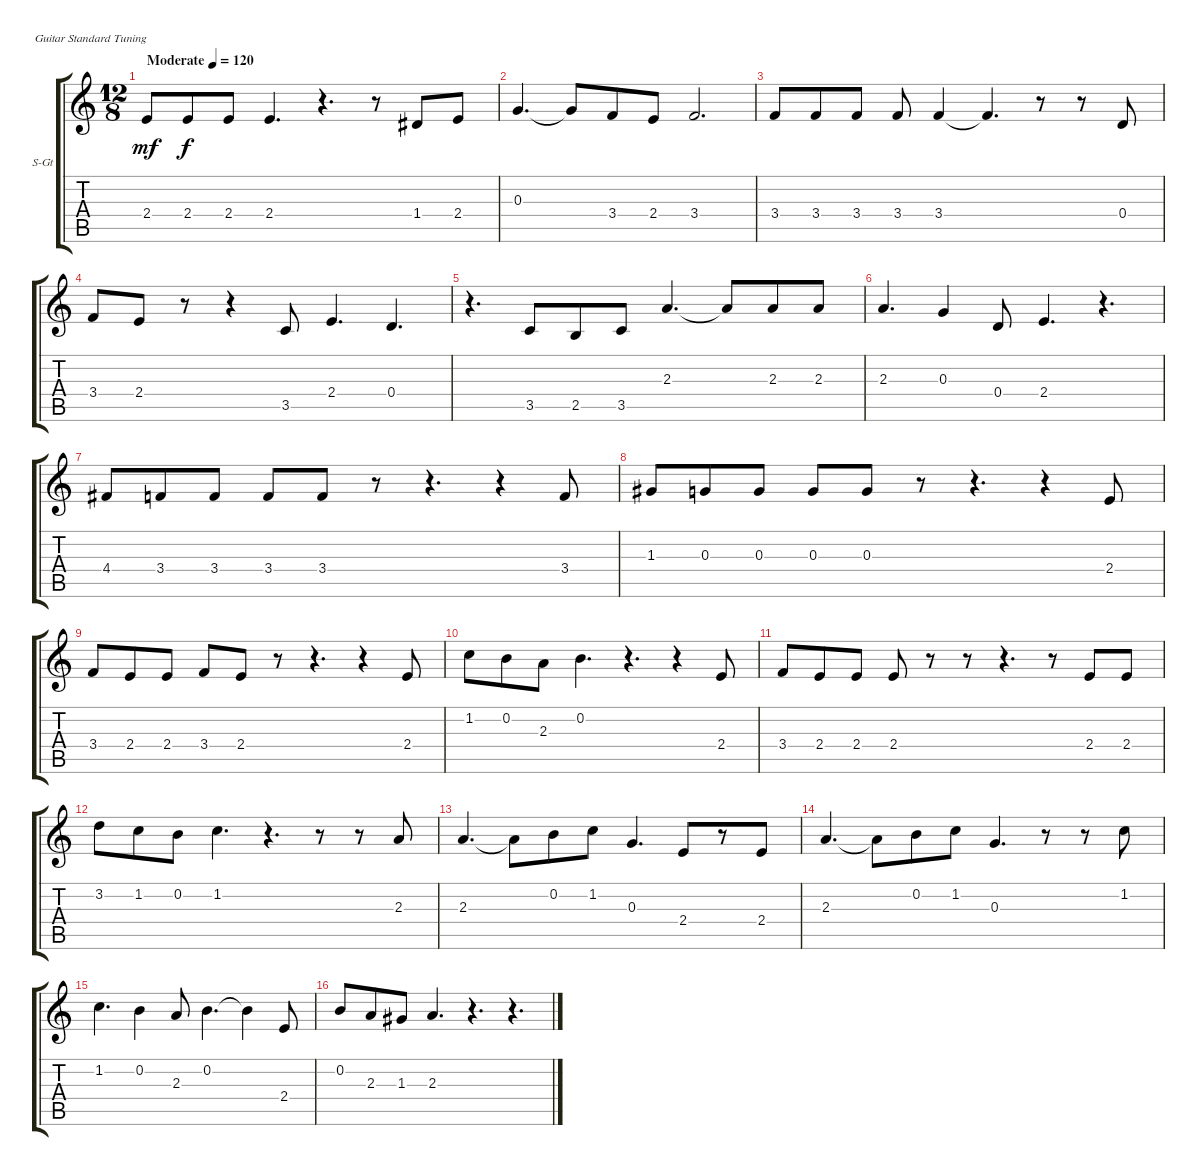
\bracketExtendMode groupsimilarinstruments
\firstSystemTrackNameOrientation horizontal
\otherSystemsTrackNameOrientation horizontal
\track ("Vocal" "S-Gt") {instrument acousticguitarsteel}
\staff {score tabs}
\tuning (E4 B3 G3 D3 A2 E2)
\ts (12 8)
\beaming (8 3 3 3 3)
\tempo (120 "Moderate")
\clef g2
\ks c
2.4.8{dy mf instrument acousticguitarsteel} 2.4.8{dy f} 2.4.8 2.4.4{d} r.4{d} r.8 1.4.8 2.4.8 |
0.3.4{d} 0.3{t}.8 3.4.8 2.4.8 3.4.2{d} |
3.4.8 3.4.8 3.4.8 3.4.8 3.4.4 3.4{t}.4{d} r.8 r.8 0.4.8 |
3.4.8 2.4.8 r.8 r.4 3.5.8 2.4.4{d} 0.4.4{d} |
r.4{d} 3.5.8 2.5.8 3.5.8 2.3.4{d} 2.3{t}.8 2.3.8 2.3.8 |
2.3.4{d} 0.3.4 0.4.8 2.4.4{d} r.4{d} |
4.4.8 3.4.8 3.4.8 3.4.8 3.4.8 r.8 r.4{d} r.4 3.4.8 |
1.3.8 0.3.8 0.3.8 0.3.8 0.3.8 r.8 r.4{d} r.4 2.4.8 |
3.4.8 2.4.8 2.4.8 3.4.8 2.4.8 r.8 r.4{d} r.4 2.4.8 |
1.2.8 0.2.8 2.3.8 0.2.4{d} r.4{d} r.4 2.4.8 |
3.4.8 2.4.8 2.4.8 2.4.8 r.8 r.8 r.4{d} r.8 2.4.8 2.4.8 |
3.2.8 1.2.8 0.2.8 1.2.4{d} r.4{d} r.8 r.8 2.3.8 |
2.3.4{d} 2.3{t}.8 0.2.8 1.2.8 0.3.4{d} 2.4.8 r.8 2.4.8 |
2.3.4{d} 2.3{t}.8 0.2.8 1.2.8 0.3.4{d} r.8 r.8 1.2.8 |
1.2.4{d} 0.2.4 2.3.8 0.2.4{d} 0.2{t}.4 2.4.8 |
0.2.8 2.3.8 1.3.8 2.3.4{d} r.4{d} r.4{d}
